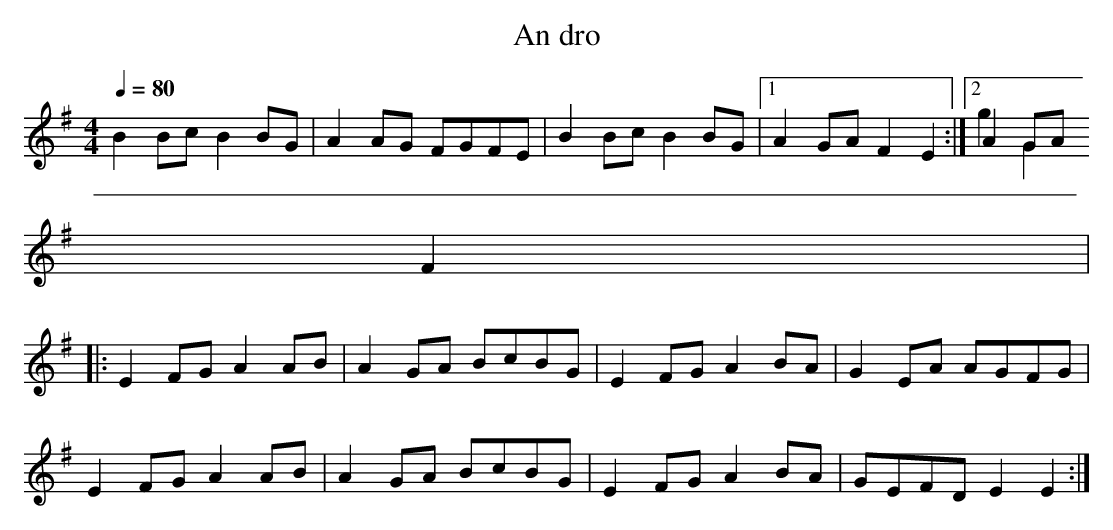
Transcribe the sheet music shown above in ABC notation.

X:1
T:An dro
M:4/4
L:1/4
Q:1/4=80
K:Em
B B/c/ B B/G/ | A A/G/ F/G/F/E/ | B B/c/ BB/G/|1 AG/A/ FE :|2 AG/A/
F&gt;G|
|:E F/G/ A A/B/| A G/A/ B/c/B/G/ | E F/G/ A B/A/ | G E/A/ A/G/F/G/|
E F/G/ A A/B/ | A G/A/ B/c/B/G/ | E F/G/ A B/A/ | G/E/F/D/ EE:|
